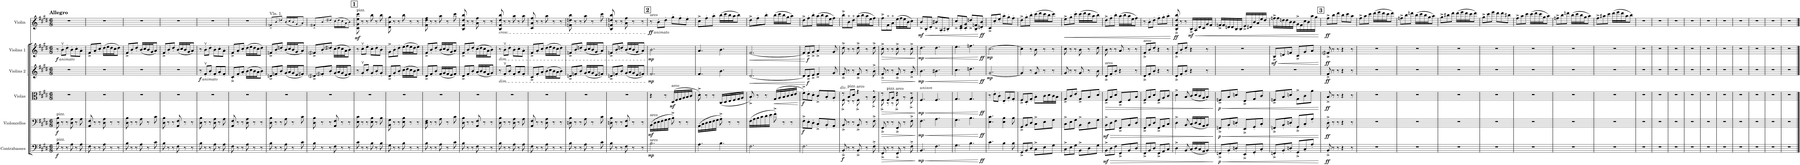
**kern	**dynam	**kern	**dynam	**kern	**dynam	**kern	**dynam	**kern	**dynam	**kern	**dynam
*part6	*part6	*part5	*part5	*part4	*part4	*part3	*part3	*part2	*part2	*part1	*part1
*staff6	*staff6	*staff5	*staff5	*staff4	*staff4	*staff3	*staff3	*staff2	*staff2	*staff1	*staff1
*I"Contrabasses	*	*I"Violoncellos	*	*I"Violas	*	*I"Violins 2	*	*I"Violins 1	*	*I"Violin	*
*I'Cbs.	*	*I'Vcs.	*	*I'Vlas.	*	*I'Vlns. 2	*	*I'Vlns. 1	*	*I'Vln.	*
*clefF4	*	*clefF4	*	*clefC3	*	*clefG2	*	*clefG2	*	*clefG2	*
*Trd7c12	*	*	*	*	*	*	*	*	*	*	*
*k[f#c#g#d#]	*	*k[f#c#g#d#]	*	*k[f#c#g#d#]	*	*k[f#c#g#d#]	*	*k[f#c#g#d#]	*	*k[f#c#g#d#]	*
*M6/8	*	*M6/8	*	*M6/8	*	*M6/8	*	*M6/8	*	*M6/8	*
=1	=1	=1	=1	=1	=1	=1	=1	=1	=1	=1	=1
!	!	!	!	!	!	!	!	!	!	!LO:TX:a:B:t=Allegro	!
!	!	!	!	!	!	!	!	!LO:TX:b:i:t=animato	!	!	!
!	!	!LO:TX:a:t=pizz.	!	!	!	!	!	!	!	!	!
!LO:TX:a:t=pizz.	!	!	!	!	!	!	!	!	!	!	!
!	!LO:DY:b	!	!LO:DY:b	!	!	!	!	!	!LO:DY:b	!	!
8B\	f	8D#\ 8B\	f	2.r	.	2.r	.	8r	f	2.r	.
8r	.	8r	.	.	.	.	.	8bv'\L	.	.	.
8r	.	8r	.	.	.	.	.	8dd#'\J	.	.	.
8A\	.	8D#\ 8A\	.	.	.	.	.	8b'\L	.	.	.
8r	.	8r	.	.	.	.	.	8cc#'\	.	.	.
8A\	.	8A\	.	.	.	.	.	8a'\J	.	.	.
=2	=2	=2	=2	=2	=2	=2	=2	=2	=2	=2	=2
8F#\	.	8AA/ 8F#/	.	2.r	.	2.r	.	8f#^/L	.	2.r	.
8r	.	8r	.	.	.	.	.	8a'/	.	.	.
8r	.	8r	.	.	.	.	.	8cc#'/J	.	.	.
8A\	.	8D#\ 8A\	.	.	.	.	.	(16dd#\LL	.	.	.
.	.	.	.	.	.	.	.	16ee\	.	.	.
8r	.	8r	.	.	.	.	.	16dd#\	.	.	.
.	.	.	.	.	.	.	.	16cc#\J	.	.	.
8r	.	8r	.	.	.	.	.	8dd#\J)	.	.	.
=3	=3	=3	=3	=3	=3	=3	=3	=3	=3	=3	=3
8B\	.	8D#\ 8B\	.	2.r	.	2.r	.	8f#^/L	.	2.r	.
8r	.	8r	.	.	.	.	.	8b'/	.	.	.
8r	.	8r	.	.	.	.	.	8dd#'/J	.	.	.
8A\	.	8A\	.	.	.	.	.	(16b/LL	.	.	.
.	.	.	.	.	.	.	.	16cc#/	.	.	.
8r	.	8r	.	.	.	.	.	16b/	.	.	.
.	.	.	.	.	.	.	.	16g#/J	.	.	.
8c#\	.	8c#\	.	.	.	.	.	8a/J)	.	.	.
=4	=4	=4	=4	=4	=4	=4	=4	=4	=4	=4	=4
8B\	.	8D#\ 8B\	.	2.r	.	2.r	.	8f#^/L	.	2.r	.
8r	.	8r	.	.	.	.	.	8b'/	.	.	.
8r	.	8r	.	.	.	.	.	8dd#'/J	.	.	.
8F#\	.	8AA/ 8F#/	.	.	.	.	.	(16b/LL	.	.	.
.	.	.	.	.	.	.	.	16cc#/	.	.	.
8r	.	8r	.	.	.	.	.	16b/	.	.	.
.	.	.	.	.	.	.	.	16g#/J	.	.	.
8r	.	8r	.	.	.	.	.	8a/J)	.	.	.
=5	=5	=5	=5	=5	=5	=5	=5	=5	=5	=5	=5
!	!	!	!	!	!	!LO:TX:b:i:t=animato	!	!	!	!	!
!	!	!	!	!	!	!	!LO:DY:b	!	!	!	!
8B\	.	8D#\ 8B\	.	2.r	.	8r	f	8r	.	2.r	.
8r	.	8r	.	.	.	8f#v'/L	.	8bv'\L	.	.	.
8r	.	8r	.	.	.	8b'/J	.	8dd#'\J	.	.	.
8A\	.	8D#\ 8A\	.	.	.	8f#'/L	.	8b'\L	.	.	.
8r	.	8r	.	.	.	8a'/	.	8cc#'\	.	.	.
8A\	.	8A\	.	.	.	8f#'/J	.	8a'\J	.	.	.
=6	=6	=6	=6	=6	=6	=6	=6	=6	=6	=6	=6
8F#\	.	8AA/ 8F#/	.	2.r	.	8c#'^/L	.	8f#^/L	.	2.r	.
8r	.	8r	.	.	.	8f#'/	.	8a'/	.	.	.
8r	.	8r	.	.	.	8a'/J	.	8cc#'/J	.	.	.
8A\	.	8D#\ 8A\	.	.	.	(16b\LL	.	(16dd#\LL	.	.	.
.	.	.	.	.	.	16cc#\	.	16ee\	.	.	.
8r	.	8r	.	.	.	16b\	.	16dd#\	.	.	.
.	.	.	.	.	.	16a\J	.	16cc#\J	.	.	.
8r	.	8r	.	.	.	8b\J)	.	8dd#\J)	.	.	.
=7	=7	=7	=7	=7	=7	=7	=7	=7	=7	=7	=7
!	!	!	!	!	!	!	!	!	!	!LO:TX:a:t=Vln. 1	!
8B\	.	8D#\ 8B\	.	2.r	.	8dn^/L	.	8fn^/L	.	8fn'^/L	.
8r	.	8r	.	.	.	8fn'/	.	8b'/	.	8b'/	.
8r	.	8r	.	.	.	8b'/J	.	8ddn'/J	.	8ddn'/J	.
8A\	.	8A\	.	.	.	(16g#/LL	.	(16b/LL	.	(16b/LL	.
.	.	.	.	.	.	16a/	.	16cc#/	.	16cc#/	.
8r	.	8r	.	.	.	16g#/	.	16b/	.	16b/	.
.	.	.	.	.	.	16e/J	.	16g#/J	.	16g#/J	.
8c#\	.	8c#\	.	.	.	8f#X/J)	.	8a/J)	.	8a/J)	.
=8	=8	=8	=8	=8	=8	=8	=8	=8	=8	=8	=8
8B\	.	8D#\ 8B\	.	2.r	.	8d#i^/L	.	8f#i^/L	.	8f#i'^/L	.
8r	.	8r	.	.	.	8f#i'/	.	8b'/	.	8b'/	.
8r	.	8r	.	.	.	8b'/J	.	8dd#i'/J	.	8dd#i'/J	.
8F#\	.	8AA/ 8F#/	.	.	.	(16g#/LL	.	(16cc#\LL	.	(16cc#\LL	.
.	.	.	.	.	.	16a/	.	16dd#\	.	16dd#\	.
8r	.	8r	.	.	.	16g#/	.	16cc#\	.	16cc#\	.
.	.	.	.	.	.	16e/J	.	16a\J	.	16a\J	.
8r	.	8r	.	.	.	8f#/J)	.	8b\J)	.	8b\J)	.
!!LO:REH:place=s1:a:B:cj:fs=14:t=1
=9	=9	=9	=9	=9	=9	=9	=9	=9	=9	=9	=9
!	!	!	!	!	!	!	!	!	!	!LO:TX:a:t=pizz.	!
!	!	!	!	!	!	!	!	!	!	!	!LO:DY:b
8c#\	.	8E\ 8c#\	.	2.r	.	8r	.	8r	.	8c#\:: 8g#\:: 8ee\:: 8ccc#\::	mf
8r	.	8r	.	.	.	8g#v'/L	.	8cc#v'\L	.	8r	.
8r	.	8r	.	.	.	8cc#'/J	.	8ee'\J	.	8r	.
8B\	.	8E\ 8B\	.	.	.	8g#'/L	.	8cc#'\L	.	8bb\	.
8r	.	8r	.	.	.	8b'/	.	8dd#'\	.	8r	.
8B\	.	8B\	.	.	.	8g#'/J	.	8b'\J	.	8bb\	.
=10	=10	=10	=10	=10	=10	=10	=10	=10	=10	=10	=10
8G#\	.	8BB\ 8G#\	.	2.r	.	8d#^/L	.	8g#^\L	.	8d#\:: 8b\:: 8gg#\::	.
8r	.	8r	.	.	.	8g#'/	.	8b'\	.	8r	.
8r	.	8r	.	.	.	8b'/J	.	8dd#'\J	.	8r	.
8B\	.	8E\ 8B\	.	.	.	(16cc#\LL	.	(16ee\LL	.	8bb\	.
.	.	.	.	.	.	16dd#\	.	16ff#\	.	.	.
8r	.	8r	.	.	.	16cc#\	.	16ee\	.	8r	.
.	.	.	.	.	.	16b\J	.	16dd#\J	.	.	.
8r	.	8r	.	.	.	8cc#\J)	.	8ee\J)	.	8r	.
=11	=11	=11	=11	=11	=11	=11	=11	=11	=11	=11	=11
8B\	.	8D#\ 8F#\	.	2.r	.	8d#^/L	.	8f#^/L	.	8f#\:: 8dd#\:: 8ff#\::	.
8r	.	8r	.	.	.	8f#'/	.	8b'/	.	8r	.
8r	.	8r	.	.	.	8b'/J	.	8dd#'/J	.	8r	.
8A\	.	8A\	.	.	.	(16f#/LL	.	(16b/LL	.	8aa\	.
.	.	.	.	.	.	16g#/	.	16cc#/	.	.	.
8r	.	8r	.	.	.	16f#/	.	16b/	.	8r	.
.	.	.	.	.	.	16e/J	.	16g#/J	.	.	.
8c#\	.	8c#\	.	.	.	8f#/J)	.	8a/J)	.	8ccc#\	.
=12	=12	=12	=12	=12	=12	=12	=12	=12	=12	=12	=12
8B\	.	8D#\ 8B\	.	2.r	.	8d#^/L	.	8f#^/L	.	8B/:: 8f#/:: 8dd#/:: 8bb/::	.
8r	.	8r	.	.	.	8f#'/	.	8b'/	.	8r	.
8r	.	8r	.	.	.	8b'/J	.	8dd#'/J	.	8r	.
8F#\	.	8AA/ 8F#/	.	.	.	(16a/LL	.	(16cc#\LL	.	8a\ 8ff#\	.
.	.	.	.	.	.	16b/	.	16dd#\	.	.	.
8r	.	8r	.	.	.	16a/	.	16cc#\	.	8r	.
.	.	.	.	.	.	16f#/J	.	16a\J	.	.	.
8r	.	8r	.	.	.	8g#/J)	.	8b\J)	.	8r	.
=13	=13	=13	=13	=13	=13	=13	=13	=13	=13	=13	=13
!	!	!	!	!	!	!	!	!	!	!LO:TX:b:i:t=cresc.	!
!	!	!	!	!	!	!	!	!LO:TX:b:i:t=dim.	!	!	!
!	!	!	!	!	!	!LO:TX:b:i:t=dim.	!	!	!	!	!
8B\	.	8D#\ 8B\	.	2.r	.	8r	.	8r	.	8B/:: 8f#/:: 8dd#/:: 8bb/::	.
8r	.	8r	.	.	.	8f#v'/L	.	8bv'\L	.	8r	.
8r	.	8r	.	.	.	8b'/J	.	8dd#'\J	.	8r	.
8A\	.	8D#\ 8A\	.	.	.	8f#'/L	.	8b'\L	.	8aa\	.
8r	.	8r	.	.	.	8a'/	.	8cc#'\	.	8r	.
8A\	.	8A\	.	.	.	8f#'/J	.	8a'\J	.	8aa\	.
=14	=14	=14	=14	=14	=14	=14	=14	=14	=14	=14	=14
8F#\	.	8AA/ 8F#/	.	2.r	.	8c#^/L	.	8f#^/L	.	8c#/:: 8a/:: 8ff#/::	.
8r	.	8r	.	.	.	8f#'/	.	8a'/	.	8r	.
8r	.	8r	.	.	.	8a'/J	.	8cc#'/J	.	8r	.
8A\	.	8D#\ 8A\	.	.	.	(16b\LL	.	(16dd#\LL	.	8aa\	.
.	.	.	.	.	.	16cc#\	.	16ee\	.	.	.
8r	.	8r	.	.	.	16b\	.	16dd#\	.	8r	.
.	.	.	.	.	.	16a\J	.	16cc#\J	.	.	.
8r	.	8r	.	.	.	8b\J)	.	8dd#\J)	.	8r	.
=15	=15	=15	=15	=15	=15	=15	=15	=15	=15	=15	=15
8B\	.	8Dn\ 8B\	.	2.r	.	8dn^/L	.	8fn^/L	.	8fn\:: 8ddn\:: 8bb\::	.
8r	.	8r	.	.	.	8fn'/	.	8b'/	.	8r	.
8r	.	8r	.	.	.	8b'/J	.	8ddn'/J	.	8r	.
8A\	.	8A\	.	.	.	(16g#/LL	.	(16b/LL	.	8aa\	.
.	.	.	.	.	.	16a/	.	16cc#/	.	.	.
8r	.	8r	.	.	.	16g#/	.	16b/	.	8r	.
.	.	.	.	.	.	16e/J	.	16g#/J	.	.	.
8c#\	.	8c#\	.	.	.	8f#X/J)	.	8a/J)	.	8ccc#\	.
=16	=16	=16	=16	=16	=16	=16	=16	=16	=16	=16	=16
8B\	.	8Dn\ 8B\	.	2.r	.	8dn^/L	.	8fn^/L	.	8B/:: 8fn/:: 8ddn/:: 8bb/::	.
8r	.	8r	.	.	.	8fn'/	.	8b'/	.	8r	.
8r	.	8r	.	.	.	8b'/J	.	8ddn'/J	.	8r	.
8F#\	.	8AA/ 8F#/	.	.	.	(16g#/LL	.	(16b/LL	.	8a\ 8ff#\	.
.	.	.	.	.	.	16a/	.	16cc#/	.	.	.
8r	.	8r	.	.	.	16g#/	.	16b/	.	8r	.
.	.	.	.	.	.	16e/J	.	16g#/J	.	.	.
8r	.	8r	.	.	.	8f#X/J)	.	8a/J)	.	8r	.
!!LO:REH:place=s1:a:B:cj:fs=14:t=2
=17	=17	=17	=17	=17	=17	=17	=17	=17	=17	=17	=17
!	!	!	!	!	!	!	!	!	!	!LO:TX:a:t=arco	!
!	!	!	!	!	!	!	!	!	!	!LO:TX:b:i:t=animato	!
!	!	!LO:TX:a:t=arco	!	!	!	!	!	!	!	!	!
!LO:TX:a:t=arco	!	!	!	!	!	!	!	!	!	!	!
!	!LO:DY:b	!	!LO:DY:b	!	!	!	!LO:DY:b	!	!LO:DY:b	!	!LO:DY:b
2.B\	mp	(16BB\LL	mf	4r	.	2.f#/	mp	2.b\	mp	8r	ff
.	.	16D#\	.	.	.	.	.	.	.	.	.
.	.	16E\	.	.	.	.	.	.	.	8b'\L	.
.	.	16F#\	.	.	.	.	.	.	.	.	.
.	.	16G#\	.	8r	.	.	.	.	.	8dd#'\J	.
.	.	16A\JJ	.	.	.	.	.	.	.	.	.
!	!	!	!	!LO:TX:a:t=arco	!	!	!	!	!	!	!
!	!	!	!	!	!LO:DY:b	!	!	!	!	!	!
.	.	8B'^\)	.	(16D#/LL	mf	.	.	.	.	8gg#'\L	.
.	.	.	.	16F#/	.	.	.	.	.	.	.
.	.	8r	.	16G#/	.	.	.	.	.	8ff#'\	.
.	.	.	.	16A/	.	.	.	.	.	.	.
.	.	8r	.	16B/	.	.	.	.	.	8ee'\J	.
.	.	.	.	16c#/JJ	.	.	.	.	.	.	.
=18	=18	=18	=18	=18	=18	=18	=18	=18	=18	=18	=18
4.A\	.	(16AA\LL	.	8d#'^\)	.	4.f#/	.	4.a/	.	8cc#^\L	.
.	.	16C#\	.	.	.	.	.	.	.	.	.
.	.	16D#\	.	8r	.	.	.	.	.	8ff#'\	.
.	.	16E\	.	.	.	.	.	.	.	.	.
.	.	16F#\	.	8r	.	.	.	.	.	8aa'\J	.
.	.	16G#\JJ	.	.	.	.	.	.	.	.	.
4.B\	.	8A'^\)	.	(16C#/LL	.	4.b\	.	4.b\	.	(16bb\LL	.
.	.	.	.	16D#/	.	.	.	.	.	16ccc#\	.
.	.	8r	.	16E/	.	.	.	.	.	16bb\	.
.	.	.	.	16F#/	.	.	.	.	.	16aa\J	.
.	.	8r	.	16G#/	.	.	.	.	.	8bb\J)	.
.	.	.	.	16A/JJ	.	.	.	.	.	.	.
=19	=19	=19	=19	=19	=19	=19	=19	=19	=19	=19	=19
!	!	!	!	!	!	!	!LO:HP:b	!	!LO:HP:b	!	!
2.F#\	.	(16F#\LL	.	8B'^/)	.	[2.d#/	<	[2.f#/	<	8dd#^\L	.
.	.	16A\	.	.	.	.	.	.	.	.	.
.	.	16B\	.	8r	.	.	.	.	.	8ff#'\	.
.	.	16c#\	.	.	.	.	.	.	.	.	.
.	.	16d#\	.	8r	.	.	.	.	.	8bb'\J	.
.	.	16e\JJ	.	.	.	.	.	.	.	.	.
!	!	!	!	!	!LO:HP:b	!	!	!	!	!	!
.	.	8f#'^\)	.	(16G#/LL	<	.	.	.	.	(16bb\LL	.
.	.	.	.	16A/	.	.	.	.	.	16ccc#\	.
.	.	8r	.	16B/	.	.	.	.	.	16bb\	.
.	.	.	.	16c#/	.	.	.	.	.	16gg#\J	.
.	.	8r	.	16d#/	.	.	.	.	.	8aa\J)	.
.	.	.	.	16e/JJ	.	.	.	.	.	.	.
.	.	.	.	.	[	.	.	.	.	.	.
=20	=20	=20	=20	=20	=20	=20	=20	=20	=20	=20	=20
!	!	!	!LO:DY:b	!	!LO:DY:b	!	!	!	!	!	!
2.F#\	.	8F#'^\L	f	8f#'^\L)	f	8d#/L]	.	8f#/L]	.	8dd#^\L	.
!	!	!	!	!	!	!	!LO:DY:n=1:b	!	!LO:DY:n=1:b	!	!
.	.	8E'\	.	8e'\	.	8d#^/	[ f	8f#^/	[ f	8ff#'\	.
.	.	8D#'\J	.	8d#'\J	.	8e^/J	.	8g#^/J	.	8bb'\J	.
.	.	8C#'^/L	.	8c#'^/L	.	4f#^/	.	4a^/	.	(16aa\LL	.
.	.	.	.	.	.	.	.	.	.	16bb\	.
.	.	8BB'/	.	8B'/	.	.	.	.	.	16aa\	.
.	.	.	.	.	.	.	.	.	.	16ee\J	.
.	.	8AA'/J	.	8A'/J	.	8g#/	.	8g#/	.	8ff#\J)	.
=21	=21	=21	=21	=21	=21	=21	=21	=21	=21	=21	=21
*	*	*	*	*^	*	*	*	*	*	*	*
!	!	!	!	!LO:TX:a:i:t=div.	!	!	!	!	!	!	!	!
!	!LO:DY:b	!	!	!	!	!	!	!	!	!	!	!
8BB'^/	f	8BB'^/	.	8r	8F#'^\	.	8f#'^/	.	8dd#'^\	.	8bb'^\L	.
!	!	!	!	!LO:TX:a:t=pizz.	!	!	!	!	!	!	!	!
8r	.	8r	.	8B/L	8r	.	8r	.	8r	.	8b\	.
8r	.	8r	.	8d#/J	8r	.	8r	.	8r	.	8dd#\J	.
!	!	!	!	!LO:TX:a:t=arco	!	!	!	!	!	!	!	!
8BB'^/	.	8BB'^/	.	4r	8F#'^\	.	8f#'^/	.	8dd#'^\	.	(16aa\LL	.
.	.	.	.	.	.	.	.	.	.	.	16bb\	.
8r	.	8r	.	.	8r	.	8r	.	8r	.	16aa\	.
.	.	.	.	.	.	.	.	.	.	.	16ee\J	.
8F#'^\	.	8F#'^\	.	8r	8B'^\	.	8b'^\	.	8dd#'^\	.	8ff#\J)	.
=22	=22	=22	=22	=22	=22	=22	=22	=22	=22	=22	=22	=22
!	!LO:HP:b	!	!LO:HP:b	!	!	!LO:HP:b	!	!LO:HP:b	!	!LO:HP:b	!	!
8FF#'^/	>	8FF#'^/	>	8r	8F#'^\	>	8f#'^/	>	8cc#'^\	>	8ff#'^\L	.
!	!	!	!	!LO:TX:a:t=pizz.	!	!	!	!	!	!	!	!
8r	.	8r	.	8F#/L	8r	.	8r	.	8r	.	8f#\	.
8r	.	8r	.	8A/J	8r	.	8r	.	8r	.	8a\J	.
!	!	!	!	!LO:TX:a:t=arco	!	!	!	!	!	!	!	!
8FF#'^/	.	8FF#'^/	.	4r	8F#'^\	.	8f#'^/	.	8cc#'^\	.	(16ee\LL	.
.	.	.	.	.	.	.	.	.	.	.	16ff#\	.
8r	.	8r	.	.	8r	.	8r	.	8r	.	16ee\	.
.	.	.	.	.	.	.	.	.	.	.	16b\J	.
8F#'^\	.	8F#'^\	.	8r	8A'^\	.	8a'^/	.	8cc#'^\	.	8cc#\J)	.
*	*	*	*	*v	*v	*	*	*	*	*	*	*
.	]	.	]	.	]	.	]	.	]	.	.
=23	=23	=23	=23	=23	=23	=23	=23	=23	=23	=23	=23
!	!	!	!	!LO:TX:a:i:t=unison	!	!	!	!	!	!	!
!	!LO:HP:b	!	!LO:HP:b	!	!LO:HP:b	!	!LO:HP:b	!	!LO:HP:b	!	!LO:HP:b
!	!LO:DY:n=1:b	!	!LO:DY:n=1:b	!	!LO:DY:n=1:b	!	!LO:DY:n=1:b	!	!LO:DY:n=1:b	!	!LO:DY:n=1:b
4.BB/	< mp	4.F#\	< mp	4.F#/	< mp	4.b\	< mp	4.dd#\	< mp	8b^/L	< mf
.	.	.	.	.	.	.	.	.	.	8B'/	.
.	.	.	.	.	.	.	.	.	.	8d#'/J	.
4.F#\	.	4.A\	.	4.F#/	.	4.b#X\	.	4.dd#\	.	8b#X^/L	.
.	.	.	.	.	.	.	.	.	.	8A'/	.
.	.	.	.	.	.	.	.	.	.	8B#X'/J	.
=24	=24	=24	=24	=24	=24	=24	=24	=24	=24	=24	=24
4.G#\	.	4.G#\	.	4.G#/	.	4.cc#\	.	4.ee\	.	8cc#^/L	.
.	.	.	.	.	.	.	.	.	.	8c#/' 8e/'	.
.	.	.	.	.	.	.	.	.	.	8c#/' 8g#/'J	.
4.B\	.	4.B\	.	4.G#/	.	4.ddn\	.	4.ffn\	.	8ddn^/L	.
.	.	.	.	.	.	.	.	.	.	8B/' 8fn/'	.
.	.	.	.	.	.	.	.	.	.	8dn/' 8b/'J	.
.	[	.	[	.	[	.	[	.	[	.	[
=25	=25	=25	=25	=25	=25	=25	=25	=25	=25	=25	=25
!	!	!	!	!	!	!	!LO:DY:b	!	!LO:DY:b	!	!
4.c#\	.	4.E\ 4.c#\	.	8r	.	[2.g#/	mp	[2.cc#\	mp	8c#^/L	.
.	.	.	.	8e'\L	.	.	.	.	.	8cc#'/	.
.	.	.	.	8c#'\J	.	.	.	.	.	8ee'/J	.
4B\	.	4E\ 4B\	.	8E'/L	.	.	.	.	.	8aa'\L	.
.	.	.	.	8A'/	.	.	.	.	.	8gg#'\	.
8B\	.	8B\	.	8G#'/J	.	.	.	.	.	8ff#'\J	.
=26	=26	=26	=26	=26	=26	=26	=26	=26	=26	=26	=26
8GG#^/L	.	8GG#^/L	.	8F#^/L	.	4g#/]	.	4cc#\]	.	8dd#^\L	.
8BB/	.	8BB/	.	8D#'/	.	.	.	.	.	8gg#'\	.
8D#/J	.	8D#/J	.	8G#'/J	.	8r	.	8r	.	8bb'\J	.
8C#^\L	.	8C#^\L	.	8B'\L	.	8g#/	.	8b\	.	(16ccc#\LL	.
.	.	.	.	.	.	.	.	.	.	16ddd#\	.
8E\	.	8E\	.	16c#\L	.	8r	.	8r	.	16ccc#\	.
.	.	.	.	16d#\	.	.	.	.	.	16bb\J	.
8G#\J	.	8G#\J	.	16c#\	.	8r	.	8r	.	8ccc#\J)	.
.	.	.	.	16B\JJ	.	.	.	.	.	.	.
=27	=27	=27	=27	=27	=27	=27	=27	=27	=27	=27	=27
!	!	!	!	!	!	!	!	!	!	!	!LO:HP:b
8C#^\L	.	8C#^\L	.	8G#^/L	.	8g#/	.	8cc#\	.	8ee^\L	<
8E\	.	8E\	.	8c#/	.	8r	.	8r	.	8gg#'\	.
8G#\J	.	8G#\J	.	8e/J	.	8r	.	8r	.	8ccc#'\J	.
8BB^\L	.	8BB^\L	.	8G#^/L	.	8g#/	.	8b\	.	(16ccc#\LL	.
.	.	.	.	.	.	.	.	.	.	16ddd#\	.
8D#\	.	8D#\	.	8B/	.	8r	.	8r	.	16ccc#\	.
.	.	.	.	.	.	.	.	.	.	16aa\J	.
8G#\J	.	8G#\J	.	8d#/J	.	8b\	.	8dd#\	.	8bb\J)	.
=28	=28	=28	=28	=28	=28	=28	=28	=28	=28	=28	=28
!	!	!	!	!	!	!LO:TX:a:t=arco	!	!	!	!	!
!	!LO:HP:b	!	!LO:HP:b	!	!LO:HP:b	!	!	!	!	!	!
!	!LO:DY:n=1:b	!	!LO:DY:n=1:b	!	!	!	!	!	!	!	!
8BB^\L	> mf	8BB^\L	> mf	8F#^/L	>	8d#'^/L	.	8b\	.	8dd#^\L	.
8D#\	.	8D#\	.	8B/	.	8f#'/	.	8r	.	8ff#'\	.
8F#\J	.	8F#\J	.	8d#/J	.	8b'/J	.	8r	.	8bb'\J	.
8FF#^/L	.	8FF#^/L	.	8D#^/L	.	4r	.	8a/	.	(16aa\LL	.
.	.	.	.	.	.	.	.	.	.	16bb\	.
8BB/	.	8BB/	.	8F#/	.	.	.	8r	.	16aa\	.
.	.	.	.	.	.	.	.	.	.	16ee\J	.
8D#/J	.	8D#/J	.	8B/J	.	8r	.	8r	.	8ff#\J)	.
=29	=29	=29	=29	=29	=29	=29	=29	=29	=29	=29	=29
!	!	!	!	!	!	!	!	!LO:TX:a:t=arco	!	!	!
8FF#^/L	.	8FF#^/L	.	8F#^/L	.	8d#'^/L	.	8f#'^/L	.	8r	.
8BB/	.	8BB/	.	8B/	.	8f#'/	.	8b'/	.	8b'\L	.
8D#/J	.	8D#/J	.	8d#/J	.	8b'/J	.	8dd#'/J	.	8dd#'\J	.
8FF#^/L	.	8FF#^/L	.	8F#^/L	.	4r	.	4r	.	8ff#'\L	.
8AA/	.	8AA/	.	8A/	.	.	.	.	.	8gg#'\	.
8C#/J	.	8C#/J	.	8c#/J	.	8r	.	8r	.	8aa'\J	.
.	.	.	.	.	.	.	.	.	.	.	[
=30	=30	=30	=30	=30	=30	=30	=30	=30	=30	=30	=30
!	!	!	!	!	!	!	!	!	!	!	!LO:DY:b
4D#^\	.	4D#^\	.	4d#^\	.	8d#'^/L	.	8f#'^/L	.	8B/::'^ 8f#/::'^ 8dd#/::'^ 8bb/::'^	ff
.	.	.	.	.	.	8f#'/	.	8b'/	.	8r	.
8BB/	.	8BB/	.	8B/	.	8b'/J	.	8dd#'/J	.	8r	.
!	!	!	!	!	!	!	!	!	!	!	!LO:HP:b
!	!	!	!	!	!	!	!	!	!	!	!LO:DY:n=1:b
(16C#/LL	.	(16C#/LL	.	(16c#/LL	.	4r	.	4r	.	16B^/LL	< mf
16D#/	.	16D#/	.	16d#/	.	.	.	.	.	16A/	.
16C#/	.	16C#/	.	16c#/	.	.	.	.	.	16d#/	.
16AA/J	.	16AA/J	.	16A/J	.	.	.	.	.	16c#/	.
8BB/J)	.	8BB/J)	.	8B/J)	.	8r	.	8r	.	16g#/	.
.	.	.	.	.	.	.	.	.	.	16f#/JJ	.
.	]	.	]	.	]	.	.	.	.	.	.
=31	=31	=31	=31	=31	=31	=31	=31	=31	=31	=31	=31
!	!LO:HP:b	!	!LO:HP:b	!	!LO:HP:b	!	!	!	!	!	!
!	!LO:DY:n=1:b	!	!LO:DY:n=1:b	!	!LO:DY:n=1:b	!	!	!	!	!	!
8FFn'^/L	< p	8FFn'^/L	< p	8Fn^/L	< p	2.r	.	2.r	.	16fn^/LL	.
.	.	.	.	.	.	.	.	.	.	16f/	.
8BB'/	.	8BB'/	.	8B/	.	.	.	.	.	16dn/	.
.	.	.	.	.	.	.	.	.	.	16d/	.
8Dn'/J	.	8Dn'/J	.	8dn/J	.	.	.	.	.	16B/	.
.	.	.	.	.	.	.	.	.	.	16B/JJ	.
8EE'^/L	.	8EE'^/L	.	8E^/L	.	.	.	.	.	16e^/LL	.
.	.	.	.	.	.	.	.	.	.	16d#X/	.
8GG#'/	.	8GG#'/	.	8G#/	.	.	.	.	.	16b/	.
.	.	.	.	.	.	.	.	.	.	16a/	.
8C#'/J	.	8C#'/J	.	8c#/J	.	.	.	.	.	16ee/	.
.	.	.	.	.	.	.	.	.	.	16dd#/JJ	.
=32	=32	=32	=32	=32	=32	=32	=32	=32	=32	=32	=32
!	!	!	!	!	!	!	!	!	!LO:HP:b	!	!
!	!	!	!	!	!	!	!	!	!LO:DY:n=1:b	!	!
8FFn'^/L	.	8FFn'^/L	.	8Fn^/L	.	2.r	.	8B^/L	< mf	16ffn^\LL	.
.	.	.	.	.	.	.	.	.	.	16ff\	.
8BB'/	.	8BB'/	.	8B/	.	.	.	8dn/	.	16ddn\	.
.	.	.	.	.	.	.	.	.	.	16dd\	.
8Dn'/J	.	8Dn'/J	.	8dn/J	.	.	.	8fn/J	.	16b\	.
.	.	.	.	.	.	.	.	.	.	16b\JJ	.
8GG#'^/L	.	8GG#'^/L	.	8G#^\L	.	.	.	8c#^/L	.	16g#^\LL	.
.	.	.	.	.	.	.	.	.	.	16f#\	.
8C#'/	.	8C#'/	.	8c#\	.	.	.	8g#/	.	16cc#\	.
.	.	.	.	.	.	.	.	.	.	16b\	.
8A'/J	.	8A'/J	.	8a\J	.	.	.	8a/J	.	16aa\	.
.	.	.	.	.	.	.	.	.	.	16gg#\JJ	.
.	[	.	[	.	[	.	.	.	[	.	[
!!LO:REH:place=s1:a:B:cj:fs=14:t=3
=33	=33	=33	=33	=33	=33	=33	=33	=33	=33	=33	=33
!	!LO:DY:b	!	!LO:DY:b	!	!LO:DY:b	!	!LO:DY:b	!	!LO:DY:b	!	!LO:DY:b
8BB'^/	ff	8D#'^\	ff	8B^/	ff	8f#^/	ff	8f#i'^/	ff	8ff#^\L	ff
8r	.	8r	.	8r	.	8r	.	8r	.	8bb\	.
8r	.	8r	.	8r	.	8r	.	8r	.	8ddd#\J	.
4r	.	4r	.	4r	.	4r	.	4r	.	8bb\L	.
.	.	.	.	.	.	.	.	.	.	8ccc#\	.
8r	.	8r	.	8r	.	8r	.	8r	.	8aa\J	.
=34	=34	=34	=34	=34	=34	=34	=34	=34	=34	=34	=34
2.r	.	2.r	.	2.r	.	2.r	.	2.r	.	8ff#^\L	.
.	.	.	.	.	.	.	.	.	.	8aa\	.
.	.	.	.	.	.	.	.	.	.	8ccc#\J	.
.	.	.	.	.	.	.	.	.	.	(16ddd#\LL	.
.	.	.	.	.	.	.	.	.	.	16eee\	.
.	.	.	.	.	.	.	.	.	.	16ddd#\	.
.	.	.	.	.	.	.	.	.	.	16ccc#\J	.
.	.	.	.	.	.	.	.	.	.	8ddd#\J)	.
=35	=35	=35	=35	=35	=35	=35	=35	=35	=35	=35	=35
2.r	.	2.r	.	2.r	.	2.r	.	2.r	.	8ffn^\L	.
.	.	.	.	.	.	.	.	.	.	8bb\	.
.	.	.	.	.	.	.	.	.	.	8dddn\J	.
.	.	.	.	.	.	.	.	.	.	(16bb\LL	.
.	.	.	.	.	.	.	.	.	.	16ccc#\	.
.	.	.	.	.	.	.	.	.	.	16bb\	.
.	.	.	.	.	.	.	.	.	.	16gg#\J	.
.	.	.	.	.	.	.	.	.	.	8aa\J)	.
=36	=36	=36	=36	=36	=36	=36	=36	=36	=36	=36	=36
2.r	.	2.r	.	2.r	.	2.r	.	2.r	.	8gg#^\L	.
.	.	.	.	.	.	.	.	.	.	8bb#X\	.
.	.	.	.	.	.	.	.	.	.	8ddd#\J	.
.	.	.	.	.	.	.	.	.	.	(16ddd#\LL	.
.	.	.	.	.	.	.	.	.	.	16eee\	.
.	.	.	.	.	.	.	.	.	.	16ddd#\	.
.	.	.	.	.	.	.	.	.	.	16ccc#\J	.
.	.	.	.	.	.	.	.	.	.	8ddd#\J)	.
=37	=37	=37	=37	=37	=37	=37	=37	=37	=37	=37	=37
2.r	.	2.r	.	2.r	.	2.r	.	2.r	.	8gg#^\L	.
.	.	.	.	.	.	.	.	.	.	8ccc#\	.
.	.	.	.	.	.	.	.	.	.	8eee\J	.
.	.	.	.	.	.	.	.	.	.	8ddd#\L	.
.	.	.	.	.	.	.	.	.	.	8ddd#\	.
.	.	.	.	.	.	.	.	.	.	8bb#X\J	.
=38	=38	=38	=38	=38	=38	=38	=38	=38	=38	=38	=38
2.r	.	2.r	.	2.r	.	2.r	.	2.r	.	8ff#^\L	.
.	.	.	.	.	.	.	.	.	.	8aa\	.
.	.	.	.	.	.	.	.	.	.	8ccc#\J	.
.	.	.	.	.	.	.	.	.	.	(16ccc#\LL	.
.	.	.	.	.	.	.	.	.	.	16ddd#\	.
.	.	.	.	.	.	.	.	.	.	16ccc#\	.
.	.	.	.	.	.	.	.	.	.	16gg#\J	.
.	.	.	.	.	.	.	.	.	.	8aa\J)	.
=39	=39	=39	=39	=39	=39	=39	=39	=39	=39	=39	=39
2.r	.	2.r	.	2.r	.	2.r	.	2.r	.	8ffn^\L	.
.	.	.	.	.	.	.	.	.	.	8bb\	.
.	.	.	.	.	.	.	.	.	.	8dddn\J	.
.	.	.	.	.	.	.	.	.	.	(16bb\LL	.
.	.	.	.	.	.	.	.	.	.	16ccc#\	.
.	.	.	.	.	.	.	.	.	.	16bb\	.
.	.	.	.	.	.	.	.	.	.	16gg#\J	.
.	.	.	.	.	.	.	.	.	.	8aa\J)	.
=40	=40	=40	=40	=40	=40	=40	=40	=40	=40	=40	=40
2.r	.	2.r	.	2.r	.	2.r	.	2.r	.	8ff#^\L	.
.	.	.	.	.	.	.	.	.	.	8aa#X\	.
.	.	.	.	.	.	.	.	.	.	8ccc#\J	.
.	.	.	.	.	.	.	.	.	.	(16ddd#\LL	.
.	.	.	.	.	.	.	.	.	.	16eee\	.
.	.	.	.	.	.	.	.	.	.	16ddd#\	.
.	.	.	.	.	.	.	.	.	.	16aa#\J	.
.	.	.	.	.	.	.	.	.	.	8bb\J)	.
=41	=41	=41	=41	=41	=41	=41	=41	=41	=41	=41	=41
2.r	.	2.r	.	2.r	.	2.r	.	2.r	.	2.r	.
=42	=42	=42	=42	=42	=42	=42	=42	=42	=42	=42	=42
2.r	.	2.r	.	2.r	.	2.r	.	2.r	.	2.r	.
=43	=43	=43	=43	=43	=43	=43	=43	=43	=43	=43	=43
2.r	.	2.r	.	2.r	.	2.r	.	2.r	.	2.r	.
=44	=44	=44	=44	=44	=44	=44	=44	=44	=44	=44	=44
2.r	.	2.r	.	2.r	.	2.r	.	2.r	.	2.r	.
=45	=45	=45	=45	=45	=45	=45	=45	=45	=45	=45	=45
2.r	.	2.r	.	2.r	.	2.r	.	2.r	.	2.r	.
=46	=46	=46	=46	=46	=46	=46	=46	=46	=46	=46	=46
2.r	.	2.r	.	2.r	.	2.r	.	2.r	.	2.r	.
=47	=47	=47	=47	=47	=47	=47	=47	=47	=47	=47	=47
2.r	.	2.r	.	2.r	.	2.r	.	2.r	.	2.r	.
=48	=48	=48	=48	=48	=48	=48	=48	=48	=48	=48	=48
2.r	.	2.r	.	2.r	.	2.r	.	2.r	.	2.r	.
=49	=49	=49	=49	=49	=49	=49	=49	=49	=49	=49	=49
2.r	.	2.r	.	2.r	.	2.r	.	2.r	.	2.r	.
=50	=50	=50	=50	=50	=50	=50	=50	=50	=50	=50	=50
2.r	.	2.r	.	2.r	.	2.r	.	2.r	.	2.r	.
==	==	==	==	==	==	==	==	==	==	==	==
*-	*-	*-	*-	*-	*-	*-	*-	*-	*-	*-	*-
